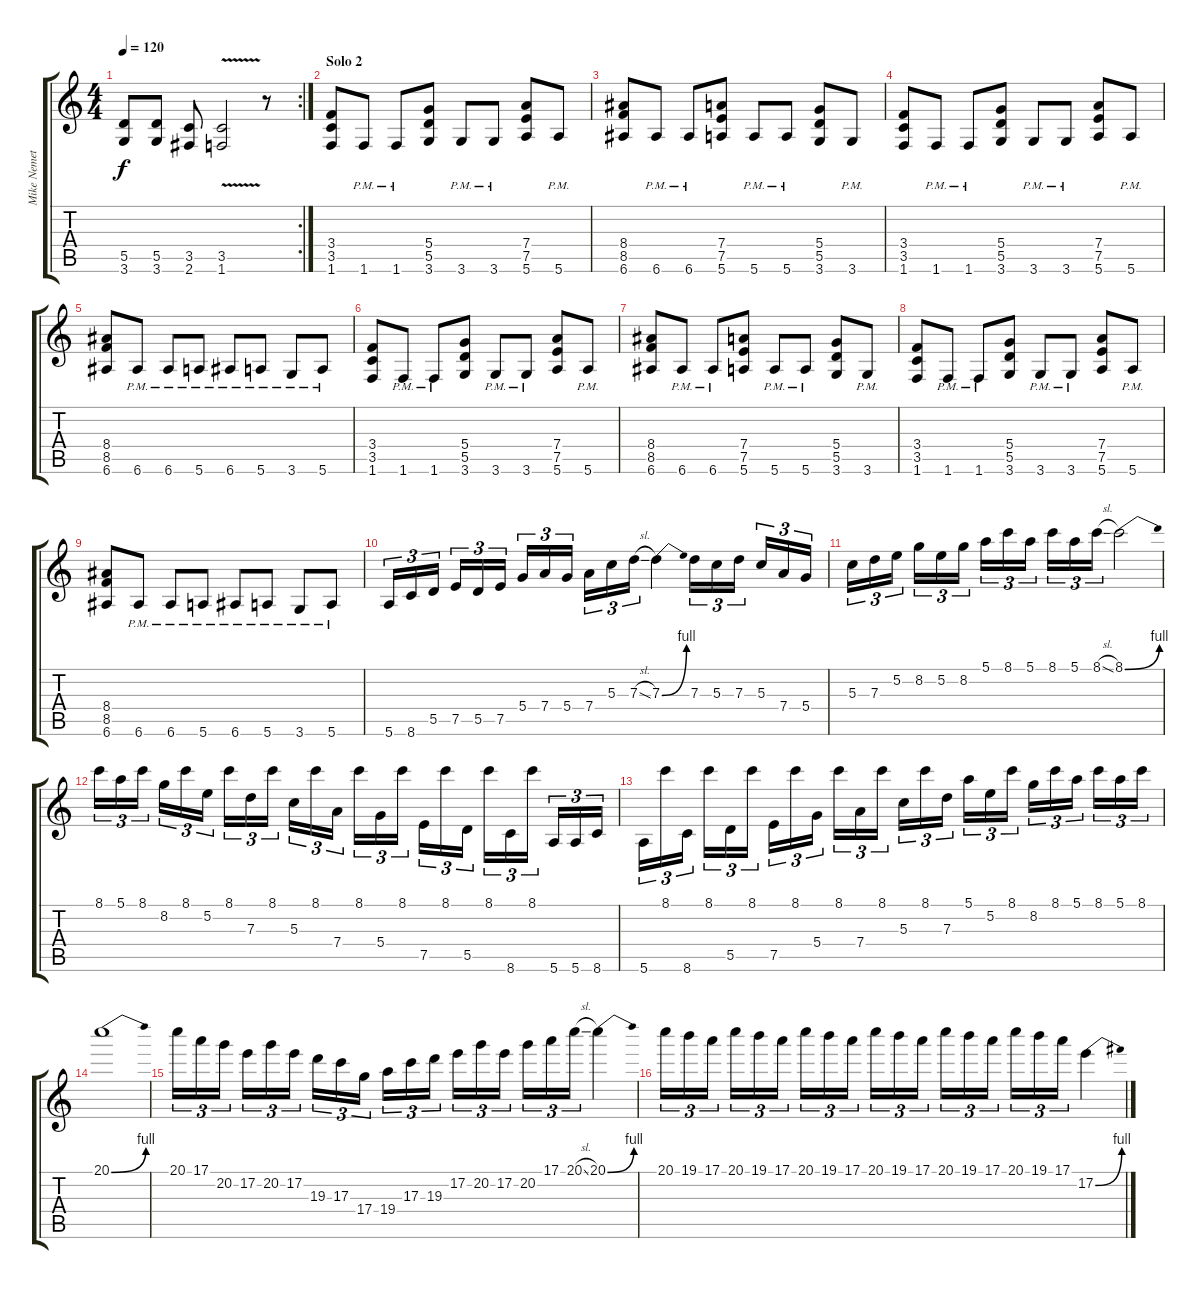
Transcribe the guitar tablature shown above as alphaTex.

\track ("Mike Nemeth" "Mike Nemet") {instrument distortionguitar}
\staff {score tabs}
\tuning (E4 B3 G3 D3 A2 E2) {hide}
\rc 2
\ts (4 4)
\tempo 120
\clef g2
\ks c
(5.5 3.6).8{dy f} (5.5 3.6).8 (3.5 2.6).8 (3.5{v} 1.6).2 r.8 |
\section ("" "Solo 2")
(3.4 3.5 1.6).8 1.6{pm}.8 1.6{pm}.8 (5.4 5.5 3.6).8 3.6{pm}.8 3.6{pm}.8 (7.4 7.5 5.6).8 5.6{pm}.8 |
(8.4 8.5 6.6).8 6.6{pm}.8 6.6{pm}.8 (7.4 7.5 5.6).8 5.6{pm}.8 5.6{pm}.8 (5.4 5.5 3.6).8 3.6{pm}.8 |
(3.4 3.5 1.6).8 1.6{pm}.8 1.6{pm}.8 (5.4 5.5 3.6).8 3.6{pm}.8 3.6{pm}.8 (7.4 7.5 5.6).8 5.6{pm}.8 |
(8.4 8.5 6.6).8 6.6{pm}.8 6.6{pm}.8 5.6{pm}.8 6.6{pm}.8 5.6{pm}.8 3.6{pm}.8 5.6{pm}.8 |
(3.4 3.5 1.6).8 1.6{pm}.8 1.6{pm}.8 (5.4 5.5 3.6).8 3.6{pm}.8 3.6{pm}.8 (7.4 7.5 5.6).8 5.6{pm}.8 |
(8.4 8.5 6.6).8 6.6{pm}.8 6.6{pm}.8 (7.4 7.5 5.6).8 5.6{pm}.8 5.6{pm}.8 (5.4 5.5 3.6).8 3.6{pm}.8 |
(3.4 3.5 1.6).8 1.6{pm}.8 1.6{pm}.8 (5.4 5.5 3.6).8 3.6{pm}.8 3.6{pm}.8 (7.4 7.5 5.6).8 5.6{pm}.8 |
(8.4 8.5 6.6).8 6.6{pm}.8 6.6{pm}.8 5.6{pm}.8 6.6{pm}.8 5.6{pm}.8 3.6{pm}.8 5.6{pm}.8 |
5.6.16{tu (3 2)} 8.6.16{tu (3 2)} 5.5.16{tu (3 2)} 7.5.16{tu (3 2)} 5.5.16{tu (3 2)} 7.5.16{tu (3 2)} 5.4.16{tu (3 2)} 7.4.16{tu (3 2)} 5.4.16{tu (3 2)} 7.4.16{tu (3 2)} 5.3.16{tu (3 2)} 7.3{sl}.16{tu (3 2)} 7.3{be (bend 0 0 60 4)}.4 7.3.16{tu (3 2)} 5.3.16{tu (3 2)} 7.3.16{tu (3 2)} 5.3.16{tu (3 2)} 7.4.16{tu (3 2)} 5.4.16{tu (3 2)} |
5.3.16{tu (3 2)} 7.3.16{tu (3 2)} 5.2.16{tu (3 2)} 8.2.16{tu (3 2)} 5.2.16{tu (3 2)} 8.2.16{tu (3 2)} 5.1.16{tu (3 2)} 8.1.16{tu (3 2)} 5.1.16{tu (3 2)} 8.1.16{tu (3 2)} 5.1.16{tu (3 2)} 8.1{sl}.16{tu (3 2)} 8.1{be (bend 0 0 60 4)}.2 |
8.1.16{tu (3 2)} 5.1.16{tu (3 2)} 8.1.16{tu (3 2)} 8.2.16{tu (3 2)} 8.1.16{tu (3 2)} 5.2.16{tu (3 2)} 8.1.16{tu (3 2)} 7.3.16{tu (3 2)} 8.1.16{tu (3 2)} 5.3.16{tu (3 2)} 8.1.16{tu (3 2)} 7.4.16{tu (3 2)} 8.1.16{tu (3 2)} 5.4.16{tu (3 2)} 8.1.16{tu (3 2)} 7.5.16{tu (3 2)} 8.1.16{tu (3 2)} 5.5.16{tu (3 2)} 8.1.16{tu (3 2)} 8.6.16{tu (3 2)} 8.1.16{tu (3 2)} 5.6.16{tu (3 2)} 5.6.16{tu (3 2)} 8.6.16{tu (3 2)} |
5.6.16{tu (3 2)} 8.1.16{tu (3 2)} 8.6.16{tu (3 2)} 8.1.16{tu (3 2)} 5.5.16{tu (3 2)} 8.1.16{tu (3 2)} 7.5.16{tu (3 2)} 8.1.16{tu (3 2)} 5.4.16{tu (3 2)} 8.1.16{tu (3 2)} 7.4.16{tu (3 2)} 8.1.16{tu (3 2)} 5.3.16{tu (3 2)} 8.1.16{tu (3 2)} 7.3.16{tu (3 2)} 5.1.16{tu (3 2)} 5.2.16{tu (3 2)} 8.1.16{tu (3 2)} 8.2.16{tu (3 2)} 8.1.16{tu (3 2)} 5.1.16{tu (3 2)} 8.1.16{tu (3 2)} 5.1.16{tu (3 2)} 8.1.16{tu (3 2)} |
20.1{be (bend 0 0 60 4)}.1 |
20.1.16{tu (3 2)} 17.1.16{tu (3 2)} 20.2.16{tu (3 2)} 17.2.16{tu (3 2)} 20.2.16{tu (3 2)} 17.2.16{tu (3 2)} 19.3.16{tu (3 2)} 17.3.16{tu (3 2)} 17.4.16{tu (3 2)} 19.4.16{tu (3 2)} 17.3.16{tu (3 2)} 19.3.16{tu (3 2)} 17.2.16{tu (3 2)} 20.2.16{tu (3 2)} 17.2.16{tu (3 2)} 20.2.16{tu (3 2)} 17.1.16{tu (3 2)} 20.1{sl}.16{tu (3 2)} 20.1{be (bend 0 0 60 4)}.4 |
20.1.16{tu (3 2)} 19.1.16{tu (3 2)} 17.1.16{tu (3 2)} 20.1.16{tu (3 2)} 19.1.16{tu (3 2)} 17.1.16{tu (3 2)} 20.1.16{tu (3 2)} 19.1.16{tu (3 2)} 17.1.16{tu (3 2)} 20.1.16{tu (3 2)} 19.1.16{tu (3 2)} 17.1.16{tu (3 2)} 20.1.16{tu (3 2)} 19.1.16{tu (3 2)} 17.1.16{tu (3 2)} 20.1.16{tu (3 2)} 19.1.16{tu (3 2)} 17.1.16{tu (3 2)} 17.2{be (bend 0 0 60 4)}.4
